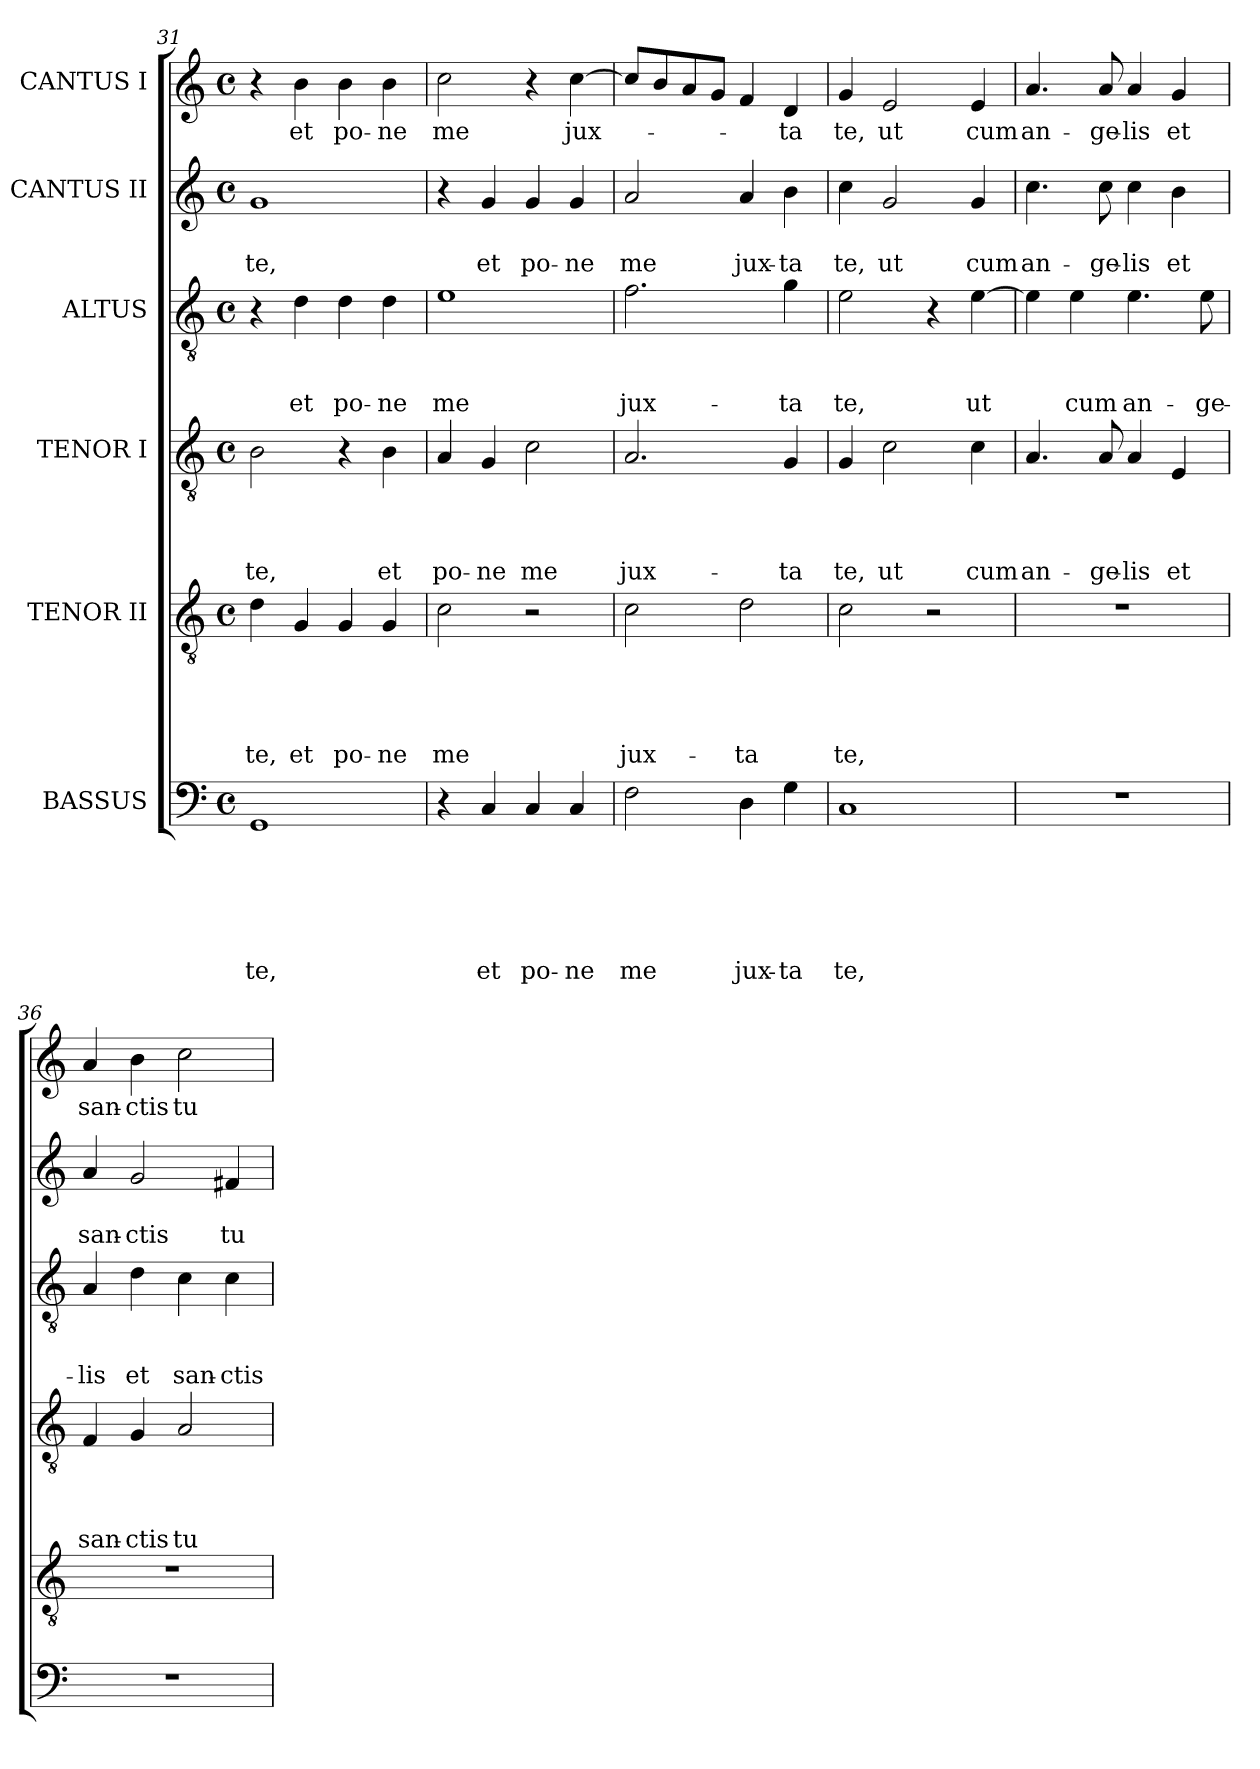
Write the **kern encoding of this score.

**kern	**text	**text	**text	**text	**text	**text	**kern	**text	**text	**text	**text	**text	**kern	**text	**text	**text	**text	**kern	**text	**text	**text	**kern	**text	**text	**kern	**text
*part6	*part6	*part6	*part6	*part6	*part6	*part6	*part5	*part5	*part5	*part5	*part5	*part5	*part4	*part4	*part4	*part4	*part4	*part3	*part3	*part3	*part3	*part2	*part2	*part2	*part1	*part1
*staff6	*staff6	*staff6	*staff6	*staff6	*staff6	*staff6	*staff5	*staff5	*staff5	*staff5	*staff5	*staff5	*staff4	*staff4	*staff4	*staff4	*staff4	*staff3	*staff3	*staff3	*staff3	*staff2	*staff2	*staff2	*staff1	*staff1
*I"BASSUS	*	*	*	*	*	*	*I"TENOR II	*	*	*	*	*	*I"TENOR I	*	*	*	*	*I"ALTUS	*	*	*	*I"CANTUS II	*	*	*I"CANTUS I	*
*clefF4	*	*	*	*	*	*	*clefGv2	*	*	*	*	*	*clefGv2	*	*	*	*	*clefGv2	*	*	*	*clefG2	*	*	*clefG2	*
*k[]	*	*	*	*	*	*	*k[]	*	*	*	*	*	*k[]	*	*	*	*	*k[]	*	*	*	*k[]	*	*	*k[]	*
*C:	*	*	*	*	*	*	*C:	*	*	*	*	*	*C:	*	*	*	*	*C:	*	*	*	*C:	*	*	*C:	*
*M4/4	*	*	*	*	*	*	*M4/4	*	*	*	*	*	*M4/4	*	*	*	*	*M4/4	*	*	*	*M4/4	*	*	*M4/4	*
*met(c)	*	*	*	*	*	*	*met(c)	*	*	*	*	*	*met(c)	*	*	*	*	*met(c)	*	*	*	*met(c)	*	*	*met(c)	*
=31	=31	=31	=31	=31	=31	=31	=31	=31	=31	=31	=31	=31	=31	=31	=31	=31	=31	=31	=31	=31	=31	=31	=31	=31	=31	=31
1GG	.	.	.	.	.	te,	4d\	.	.	.	.	te,	2B\	.	.	.	te,	4r	.	.	.	1g	.	te,	4r	.
.	.	.	.	.	.	.	4G/	.	.	.	.	et	.	.	.	.	.	4d\	.	.	et	.	.	.	4b\	et
.	.	.	.	.	.	.	4G/	.	.	.	.	po-	4r	.	.	.	.	4d\	.	.	po-	.	.	.	4b\	po-
.	.	.	.	.	.	.	4G/	.	.	.	.	-ne	4B\	.	.	.	et	4d\	.	.	-ne	.	.	.	4b\	-ne
=32	=32	=32	=32	=32	=32	=32	=32	=32	=32	=32	=32	=32	=32	=32	=32	=32	=32	=32	=32	=32	=32	=32	=32	=32	=32	=32
4r	.	.	.	.	.	.	2c\	.	.	.	.	me	4A/	.	.	.	po-	1e	.	.	me	4r	.	.	2cc\	me
4C/	.	.	.	.	.	et	.	.	.	.	.	.	4G/	.	.	.	-ne	.	.	.	.	4g/	.	et	.	.
4C/	.	.	.	.	.	po-	2r	.	.	.	.	.	2c\	.	.	.	me	.	.	.	.	4g/	.	po-	4r	.
4C/	.	.	.	.	.	-ne	.	.	.	.	.	.	.	.	.	.	.	.	.	.	.	4g/	.	-ne	[4cc\	jux-
=33	=33	=33	=33	=33	=33	=33	=33	=33	=33	=33	=33	=33	=33	=33	=33	=33	=33	=33	=33	=33	=33	=33	=33	=33	=33	=33
2F\	.	.	.	.	.	me	2c\	.	.	.	.	jux-	2.A/	.	.	.	jux-	2.f\	.	.	jux-	2a/	.	me	8cc/L]	.
.	.	.	.	.	.	.	.	.	.	.	.	.	.	.	.	.	.	.	.	.	.	.	.	.	8b/	.
.	.	.	.	.	.	.	.	.	.	.	.	.	.	.	.	.	.	.	.	.	.	.	.	.	8a/	.
.	.	.	.	.	.	.	.	.	.	.	.	.	.	.	.	.	.	.	.	.	.	.	.	.	8g/J	.
4D\	.	.	.	.	.	jux-	2d\	.	.	.	.	-ta	.	.	.	.	.	.	.	.	.	4a/	.	jux-	4f/	.
4G\	.	.	.	.	.	-ta	.	.	.	.	.	.	4G/	.	.	.	-ta	4g\	.	.	-ta	4b\	.	-ta	4d/	-ta
=34	=34	=34	=34	=34	=34	=34	=34	=34	=34	=34	=34	=34	=34	=34	=34	=34	=34	=34	=34	=34	=34	=34	=34	=34	=34	=34
1C	.	.	.	.	.	te,	2c\	.	.	.	.	te,	4G/	.	.	.	te,	2e\	.	.	te,	4cc\	.	te,	4g/	te,
.	.	.	.	.	.	.	.	.	.	.	.	.	2c\	.	.	.	ut	.	.	.	.	2g/	.	ut	2e/	ut
.	.	.	.	.	.	.	2r	.	.	.	.	.	.	.	.	.	.	4r	.	.	.	.	.	.	.	.
.	.	.	.	.	.	.	.	.	.	.	.	.	4c\	.	.	.	cum	[4e\	.	.	ut	4g/	.	cum	4e/	cum
!!LO:LB:g=z
=35	=35	=35	=35	=35	=35	=35	=35	=35	=35	=35	=35	=35	=35	=35	=35	=35	=35	=35	=35	=35	=35	=35	=35	=35	=35	=35
1r	.	.	.	.	.	.	1r	.	.	.	.	.	4.A/	.	.	.	an-	4e\]	.	.	.	4.cc\	.	an-	4.a/	an-
.	.	.	.	.	.	.	.	.	.	.	.	.	.	.	.	.	.	4e\	.	.	cum	.	.	.	.	.
.	.	.	.	.	.	.	.	.	.	.	.	.	8A/	.	.	.	-ge-	.	.	.	.	8cc\	.	-ge-	8a/	-ge-
.	.	.	.	.	.	.	.	.	.	.	.	.	4A/	.	.	.	-lis	4.e\	.	.	an-	4cc\	.	-lis	4a/	-lis
.	.	.	.	.	.	.	.	.	.	.	.	.	4E/	.	.	.	et	.	.	.	.	4b\	.	et	4g/	et
.	.	.	.	.	.	.	.	.	.	.	.	.	.	.	.	.	.	8e\	.	.	-ge-	.	.	.	.	.
=36	=36	=36	=36	=36	=36	=36	=36	=36	=36	=36	=36	=36	=36	=36	=36	=36	=36	=36	=36	=36	=36	=36	=36	=36	=36	=36
1r	.	.	.	.	.	.	1r	.	.	.	.	.	4F/	.	.	.	san-	4A/	.	.	-lis	4a/	.	san-	4a/	san-
.	.	.	.	.	.	.	.	.	.	.	.	.	4G/	.	.	.	-ctis	4d\	.	.	et	2g/	.	-ctis	4b\	-ctis
.	.	.	.	.	.	.	.	.	.	.	.	.	2A/	.	.	.	tu-	4c\	.	.	san-	.	.	.	2cc\	tu-
.	.	.	.	.	.	.	.	.	.	.	.	.	.	.	.	.	.	4c\	.	.	-ctis	4f#/	.	tu-	.	.
=	=	=	=	=	=	=	=	=	=	=	=	=	=	=	=	=	=	=	=	=	=	=	=	=	=	=
*-	*-	*-	*-	*-	*-	*-	*-	*-	*-	*-	*-	*-	*-	*-	*-	*-	*-	*-	*-	*-	*-	*-	*-	*-	*-	*-
